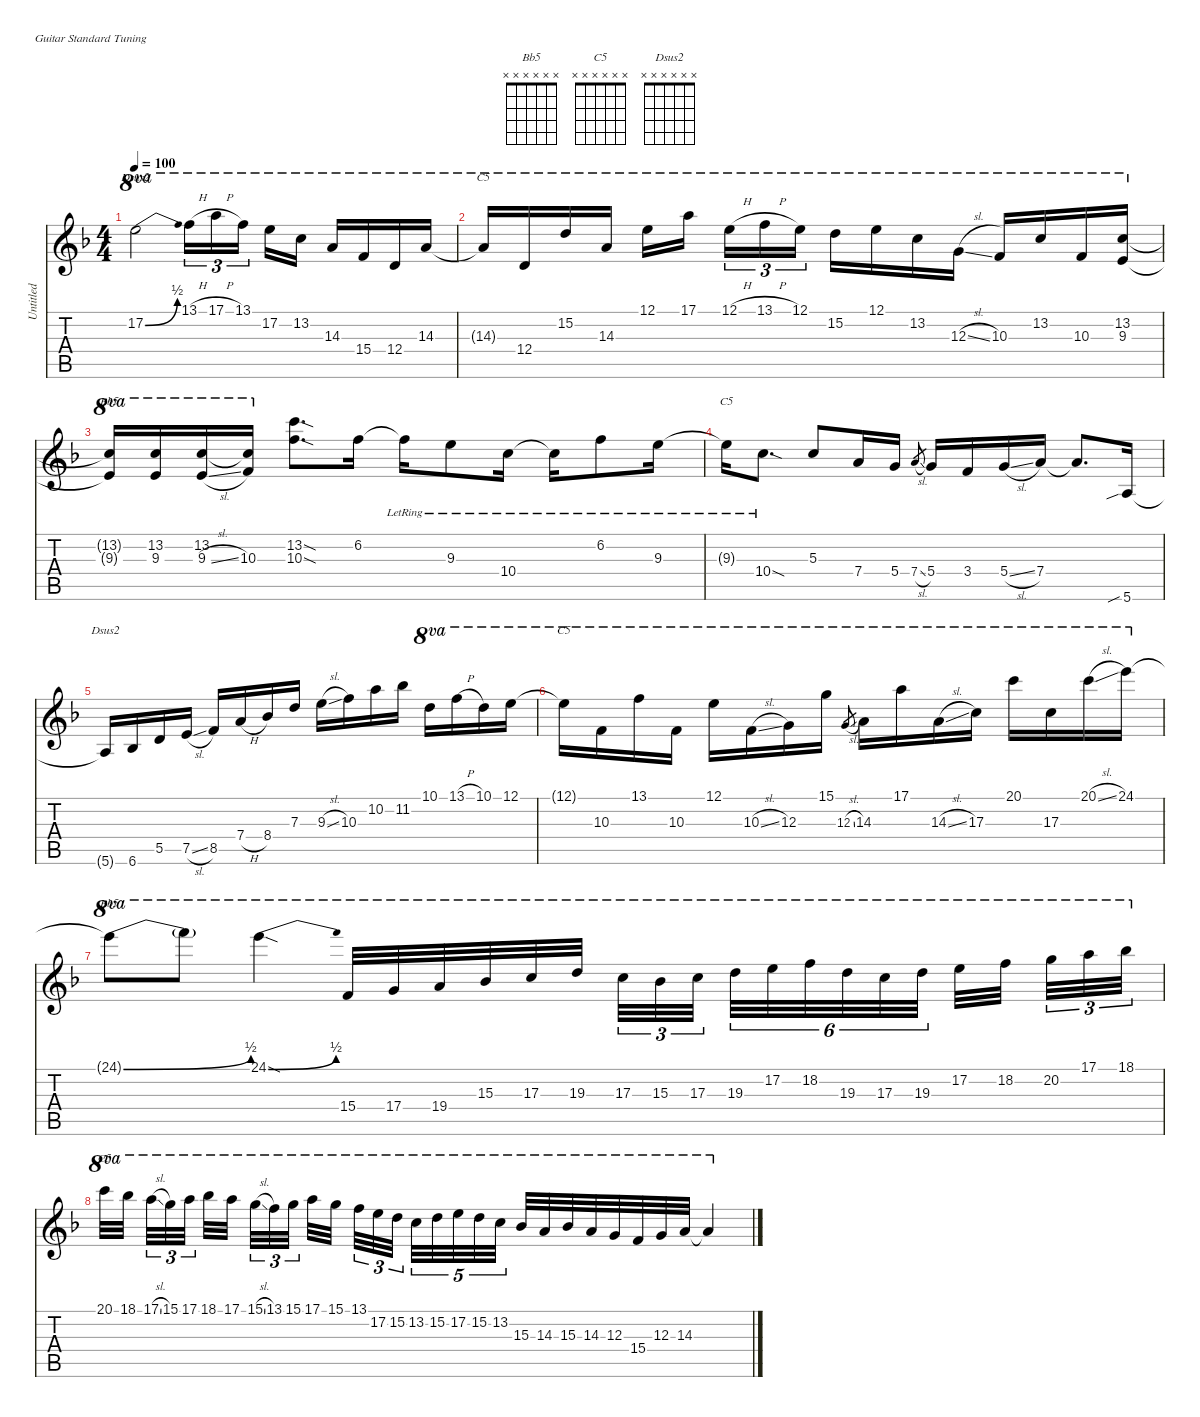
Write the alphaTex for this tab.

\defaultSystemsLayout 4
\hideDynamics
\bracketExtendMode nobrackets
\otherSystemsTrackNameOrientation horizontal
\track ("Untitled" "Untitled") {instrument overdrivenguitar}
\staff {score tabs}
\tuning (E4 B3 G3 D3 A2 E2)
\chord ("Bb5" x x x x x x)
\chord ("C5" x x x x x x)
\chord ("Dsus2" x x x x x x)
\ts (4 4)
\tempo 100
\clef g2
\ks dminor
17.2{be (bend 0 0 60 2) acc forcenatural}.2{ch "Dsus2" ot 8va dy mf beam Down} 13.1{h acc forcenatural}.16{tu (3 2) ot 8va beam Down} 17.1{h acc forcenatural}.16{tu (3 2) ot 8va beam Down} 13.1{acc forcenatural}.16{tu (3 2) ot 8va beam Down} 17.2{acc forcenatural}.16{ot 8va beam Down} 13.2{acc forcenatural}.16{ot 8va beam Down} 14.3{acc forcenatural}.16{ot 8va beam Up} 15.4{acc forcenatural}.16{ot 8va beam Up} 12.4{acc forcenatural}.16{ot 8va beam Up} 14.3{acc forcenatural}.16{ot 8va beam Up} |
14.3{t acc forcenatural}.16{ch "C5" ot 8va beam Up} 12.4{acc forcenatural}.16{ot 8va beam Up} 15.2{acc forcenatural}.16{ot 8va beam Up} 14.3{acc forcenatural}.16{ot 8va beam Up} 12.1{acc forcenatural}.16{ot 8va beam Down} 17.1{acc forcenatural}.16{ot 8va beam Down} 12.1{h acc forcenatural}.16{tu (3 2) ot 8va beam Down} 13.1{h acc forcenatural}.16{tu (3 2) ot 8va beam Down} 12.1{acc forcenatural}.16{tu (3 2) ot 8va beam Down} 15.2{acc forcenatural}.16{ot 8va beam Down} 12.1{acc forcenatural}.16{ot 8va beam Down} 13.2{acc forcenatural}.16{ot 8va beam Down} 12.3{sl acc forcenatural}.16{ot 8va beam Down} 10.3{acc forcenatural}.16{ot 8va beam Up} 13.2{acc forcenatural}.16{ot 8va beam Up} 10.3{acc forcenatural}.16{ot 8va beam Up} (13.2{acc forcenatural} 9.3{acc forcenatural}).16{ot 8va beam Up} |
(13.2{t acc forcenatural} 9.3{t acc forcenatural}).16{ch "Bb5" ot 8va beam Up} (13.2{acc forcenatural} 9.3{acc forcenatural}).16{ot 8va beam Up} (13.2{acc forcenatural} 9.3{sl acc forcenatural}).16{ot 8va beam Up} (13.2{t acc forcenatural} 10.3{acc forcenatural}).16{ot 8va beam Up} (13.2{sod acc forcenatural} 10.3{sod acc forcenatural}).8{d beam Down} 6.2{acc forcenatural}.16{beam Down} 6.2{lr t acc forcenatural}.16{beam Down} 9.3{lr acc forcenatural}.8{beam Down} 10.4{lr acc forcenatural}.16{beam Down} 10.4{lr t acc forcenatural}.16{beam Down} 6.2{lr acc forcenatural}.8{beam Down} 9.3{lr acc forcenatural}.16{beam Down} |
9.3{lr t acc forcenatural}.16{ch "C5" beam Down} 10.4{sod lr acc forcenatural}.8{d beam Down} 5.3{acc forcenatural}.8{beam Up} 7.4{acc forcenatural}.16{beam Up} 5.4{acc forcenatural}.16{beam Up} 7.4{sl acc forcenatural}.8{gr beam Up} 5.4{acc forcenatural}.16{beam Up} 3.4{acc forcenatural}.16{beam Up} 5.4{sl acc forcenatural}.16{beam Up} 7.4{acc forcenatural}.16{beam Up} 7.4{t acc forcenatural}.8{d beam Up} 5.6{sib acc forcenatural}.16{beam Up} |
5.6{t acc forcenatural}.16{ch "Dsus2" beam Up} 6.6{acc b}.16{beam Up} 5.5{acc forcenatural}.16{beam Up} 7.5{sl acc forcenatural}.16{beam Up} 8.5{acc forcenatural}.16{beam Up} 7.4{h acc forcenatural}.16{beam Up} 8.4{acc b}.16{beam Up} 7.3{acc forcenatural}.16{beam Up} 9.3{sl acc forcenatural}.16{beam Down} 10.3{acc forcenatural}.16{beam Down} 10.2{acc forcenatural}.16{beam Down} 11.2{acc b}.16{beam Down} 10.1{acc forcenatural}.16{ot 8va beam Down} 13.1{h acc forcenatural}.16{ot 8va beam Down} 10.1{acc forcenatural}.16{ot 8va beam Down} 12.1{acc forcenatural}.16{ot 8va beam Down} |
12.1{t acc forcenatural}.16{ch "C5" ot 8va beam Down} 10.3{acc forcenatural}.16{ot 8va beam Down} 13.1{acc forcenatural}.16{ot 8va beam Down} 10.3{acc forcenatural}.16{ot 8va beam Down} 12.1{acc forcenatural}.16{ot 8va beam Down} 10.3{sl acc forcenatural}.16{ot 8va beam Down} 12.3{acc forcenatural}.16{ot 8va beam Down} 15.1{acc forcenatural}.16{ot 8va beam Down} 12.3{sl acc forcenatural}.8{ot 8va gr beam Up} 14.3{acc forcenatural}.16{ot 8va beam Down} 17.1{acc forcenatural}.16{ot 8va beam Down} 14.3{sl acc forcenatural}.16{ot 8va beam Down} 17.3{acc forcenatural}.16{ot 8va beam Down} 20.1{acc forcenatural}.16{ot 8va beam Down} 17.3{acc forcenatural}.16{ot 8va beam Down} 20.1{sl acc forcenatural}.16{ot 8va beam Down} 24.1{acc forcenatural}.16{ot 8va beam Down} |
24.1{be (bend 0 0 60 2) t acc forcenatural}.8{ch "Bb5" ot 8va beam Down} 24.1{t}.8{ot 8va beam Down} 24.1{be (bend 0 0 60 2) sod acc forcenatural}.4{ot 8va beam Down} 15.4{acc forcenatural}.32{ot 8va beam Up} 17.4{acc forcenatural}.32{ot 8va beam Up} 19.4{acc forcenatural}.32{ot 8va beam Up} 15.3{acc b}.32{ot 8va beam Up} 17.3{acc forcenatural}.32{ot 8va beam Up} 19.3{acc forcenatural}.32{ot 8va beam Up} 17.3{acc forcenatural}.32{tu (3 2) ot 8va beam Down} 15.3{acc b}.32{tu (3 2) ot 8va beam Down} 17.3{acc forcenatural}.32{tu (3 2) ot 8va beam Down} 19.3{acc forcenatural}.32{tu (6 4) ot 8va beam Down} 17.2{acc forcenatural}.32{tu (6 4) ot 8va beam Down} 18.2{acc forcenatural}.32{tu (6 4) ot 8va beam Down} 19.3{acc forcenatural}.32{tu (6 4) ot 8va beam Down} 17.3{acc forcenatural}.32{tu (6 4) ot 8va beam Down} 19.3{acc forcenatural}.32{tu (6 4) ot 8va beam Down} 17.2{acc forcenatural}.32{ot 8va beam Down} 18.2{acc forcenatural}.32{ot 8va beam Down} 20.2{acc forcenatural}.32{tu (3 2) ot 8va beam Down} 17.1{acc forcenatural}.32{tu (3 2) ot 8va beam Down} 18.1{acc b}.32{tu (3 2) ot 8va beam Down} |
20.1{acc forcenatural}.32{ch "C5" ot 8va beam Down} 18.1{acc b}.32{ot 8va beam Down} 17.1{sl acc forcenatural}.32{tu (3 2) ot 8va beam Down} 15.1{acc forcenatural}.32{tu (3 2) ot 8va beam Down} 17.1{acc forcenatural}.32{tu (3 2) ot 8va beam Down} 18.1{acc b}.32{ot 8va beam Down} 17.1{acc forcenatural}.32{ot 8va beam Down} 15.1{sl acc forcenatural}.32{tu (3 2) ot 8va beam Down} 13.1{acc forcenatural}.32{tu (3 2) ot 8va beam Down} 15.1{acc forcenatural}.32{tu (3 2) ot 8va beam Down} 17.1{acc forcenatural}.32{ot 8va beam Down} 15.1{acc forcenatural}.32{ot 8va beam Down} 13.1{acc forcenatural}.32{tu (3 2) ot 8va beam Down} 17.2{acc forcenatural}.32{tu (3 2) ot 8va beam Down} 15.2{acc forcenatural}.32{tu (3 2) ot 8va beam Down} 13.2{acc forcenatural}.32{tu (5 4) ot 8va beam Down} 15.2{acc forcenatural}.32{tu (5 4) ot 8va beam Down} 17.2{acc forcenatural}.32{tu (5 4) ot 8va beam Down} 15.2{acc forcenatural}.32{tu (5 4) ot 8va beam Down} 13.2{acc forcenatural}.32{tu (5 4) ot 8va beam Down} 15.3{acc b}.32{ot 8va beam Up} 14.3{acc forcenatural}.32{ot 8va beam Up} 15.3{acc b}.32{ot 8va beam Up} 14.3{acc forcenatural}.32{ot 8va beam Up} 12.3{acc forcenatural}.32{ot 8va beam Up} 15.4{acc forcenatural}.32{ot 8va beam Up} 12.3{acc forcenatural}.32{ot 8va beam Up} 14.3{acc forcenatural}.32{ot 8va beam Up} 14.3{t acc forcenatural}.4{ot 8va beam Up}
